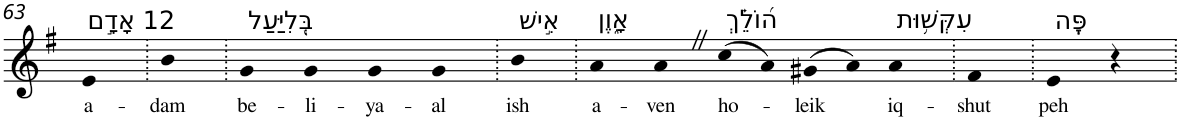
**kern	**text
*part1	*part1
*staff1	*staff1
*I"Piano	*
*I'Pno	*
!!LO:PB:g=z
*clefG2	*
*k[f#]	*
*G:	*
=63	=63
!LO:TX:a:t=12 אָדָ֣ם	!
!	!LO:LY:b
4e	a-
=64.	=64.
!	!LO:LY:b
4b	-dam
=65.	=65.
!LO:TX:a:t=בְּ֭לִיַּעַל	!
!	!LO:LY:b
4g	be-
!	!LO:LY:b
4g	-li-
!	!LO:LY:b
4g	-ya-
!	!LO:LY:b
4g	-al
=66.	=66.
!LO:TX:a:t=אִ֣ישׁ	!
!	!LO:LY:b
4b	ish
=67.	=67.
!LO:TX:a:t=אָ֑וֶן	!
!	!LO:LY:b
4a	a-
!	!LO:LY:b
4aZ	-ven
!LO:TX:a:t=ה֝וֹלֵ֗ךְ	!
!	!LO:LY:b
(>8cc	ho-
8a)	.
!	!LO:LY:b
(>8g#X	-leik
8a)	.
!LO:TX:a:t=עִקְּשׁ֥וּת	!
!	!LO:LY:b
4a	iq-
=68.	=68.
!	!LO:LY:b
4f#	-shut
=69.	=69.
!LO:TX:a:t=פֶּֽה	!
!	!LO:LY:b
4e	peh
4r	.
=.	=.
*-	*-
